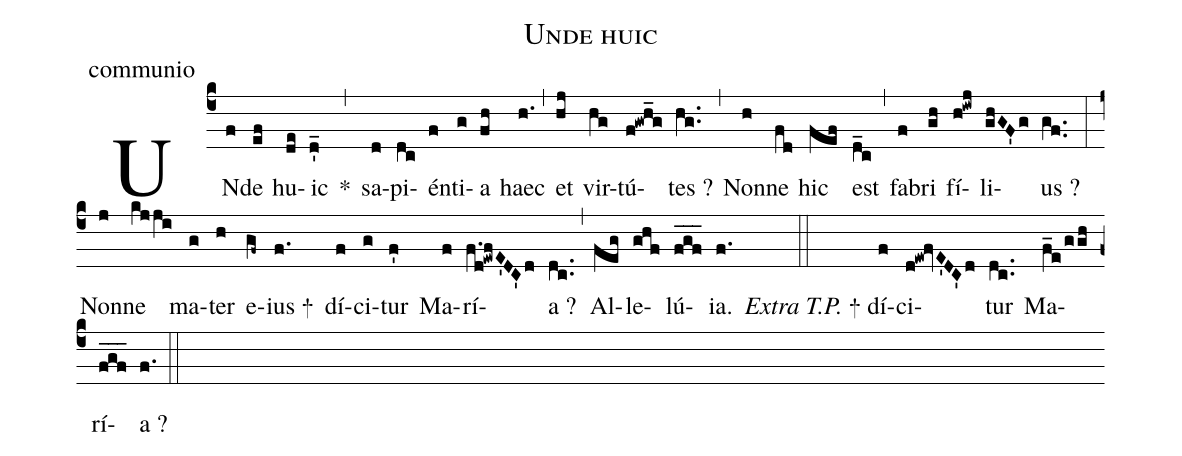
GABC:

name:Unde huic;
office-part:communio;
%%
(c4) UN(f)de(ef) hu(de)ic(d'_) *(,)
sa(d)pi(dc)én(f)ti(g)a(fh) haec(h.) (,)
et(hj) vir(hg)tú(f!gwh_g)tes ?(hg..) (,)
Non(h)ne(fd) hic(fef) est(d_c) (,)
fa(f)bri(gh) fí(h!iwj)li(ghGF'g)us ?(gf..) (:)
Non(j)ne(kjji) ma(g)ter(h) e(gf~)ius <sp>+</sp>(f.) dí(f)ci(g)tur(f') Ma(f)rí(f.d!ewfE'DC'd)a ?(dc..) (,)
Al(feg)le(ghf)lú(fgf___)ia.(f.) (::)

<i>Extra T.P.</i> <sp>+</sp> d{í}(f)ci(d!ew!fvE'DC'd)tur(dc..) Ma(f_e/ggh)rí(fgf___)a ?(f.) (::)
